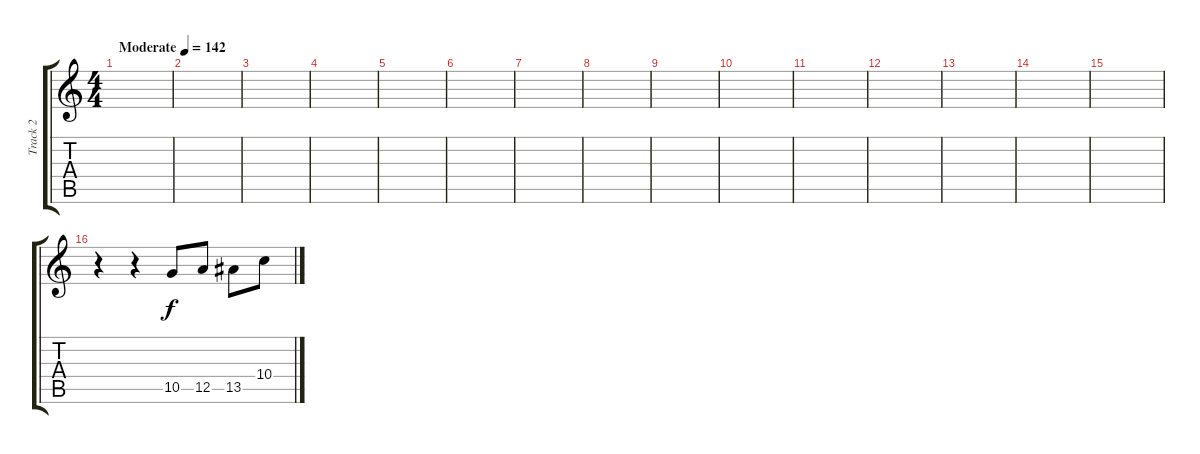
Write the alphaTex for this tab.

\track ("Track 2" "Track 2") {instrument overdrivenguitar}
\staff {score tabs}
\tuning (E4 B3 G3 D3 A2 E2) {hide}
\ts (4 4)
\tempo (142 "Moderate")
\clef g2
\ks c
|
|
|
|
|
|
|
|
|
|
|
|
|
|
|
r.4 r.4 10.5.8 12.5.8 13.5.8 10.4.8
